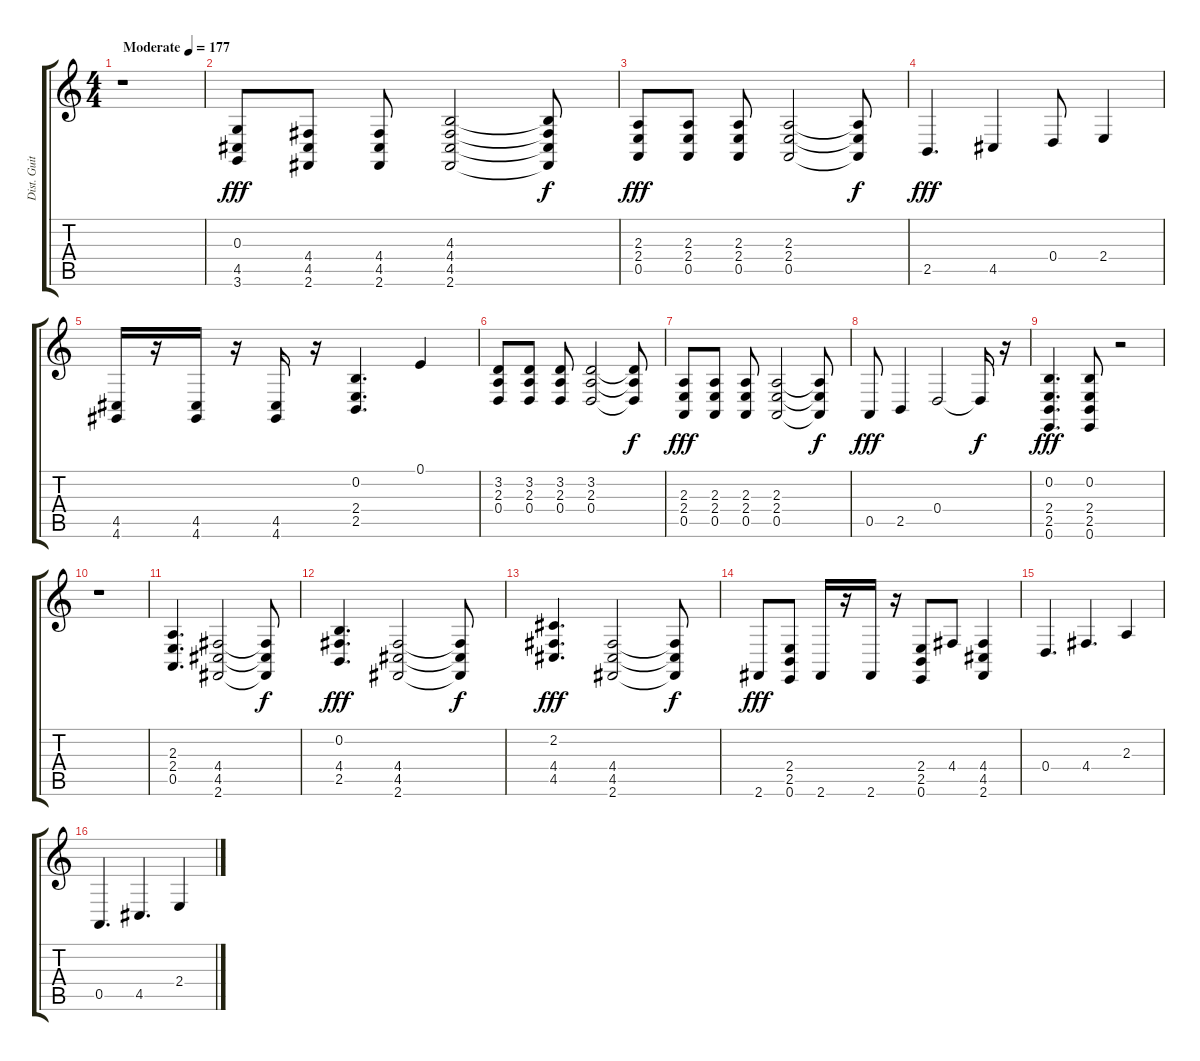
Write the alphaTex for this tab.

\track ("Dist. Guitar 3" "Dist. Guit") {instrument lead5charang}
\staff {score tabs}
\tuning (E4 B3 G3 D3 A2 E2) {hide}
\ts (4 4)
\tempo (177 "Moderate")
\clef g2
\ks c
r.1{dy fff instrument lead5charang} |
(0.3 4.5 3.6).8 (4.4 4.5 2.6).8 (4.4 4.5 2.6).8 (4.3 4.4 4.5 2.6).2 (4.3{t} 4.4{t} 4.5{t} 2.6{t}).8{dy f} |
(2.3 2.4 0.5).8{dy fff} (2.3 2.4 0.5).8 (2.3 2.4 0.5).8 (2.3 2.4 0.5).2 (2.3{t} 2.4{t} 0.5{t}).8{dy f} |
2.5.4{d dy fff} 4.5.4 0.4.8 2.4.4 |
(4.5 4.6).16 r.16 (4.5 4.6).16 r.16 (4.5 4.6).16 r.16 (0.2 2.4 2.5).4{d} 0.1.4 |
(3.2 2.3 0.4).8 (3.2 2.3 0.4).8 (3.2 2.3 0.4).8 (3.2 2.3 0.4).2 (3.2{t} 2.3{t} 0.4{t}).8{dy f} |
(2.3 2.4 0.5).8{dy fff} (2.3 2.4 0.5).8 (2.3 2.4 0.5).8 (2.3 2.4 0.5).2 (2.3{t} 2.4{t} 0.5{t}).8{dy f} |
0.5.8{dy fff} 2.5.4 0.4.2 0.4{t}.16{dy f} r.16 |
(0.2 2.4 2.5 0.6).4{d dy fff} (0.2 2.4 2.5 0.6).8 r.2 |
r.1 |
(2.3 2.4 0.5).4{d} (4.4 4.5 2.6).2 (4.4{t} 4.5{t} 2.6{t}).8{dy f} |
(0.2 4.4 2.5).4{d dy fff} (4.4 4.5 2.6).2 (4.4{t} 4.5{t} 2.6{t}).8{dy f} |
(2.2 4.4 4.5).4{d dy fff} (4.4 4.5 2.6).2 (4.4{t} 4.5{t} 2.6{t}).8{dy f} |
2.6.8{dy fff} (2.4 2.5 0.6).8 2.6.16 r.16 2.6.16 r.16 (2.4 2.5 0.6).8 4.4.8 (4.4 4.5 2.6).4 |
0.4.4{d} 4.4.4{d} 2.3.4 |
0.5.4{d} 4.5.4{d} 2.4.4
